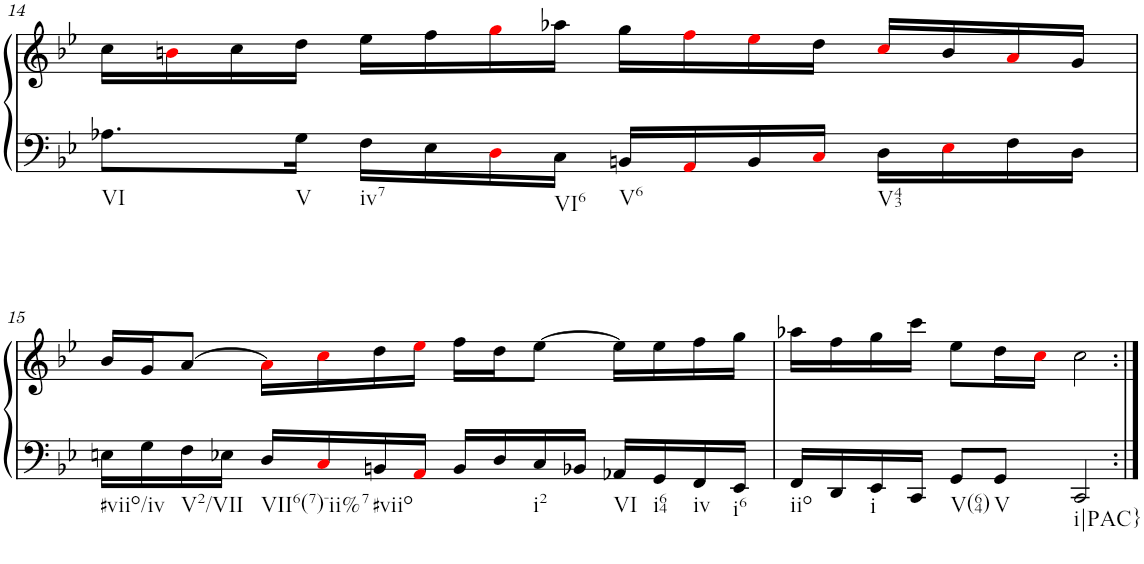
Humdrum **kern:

**kern	**kern
*part1	*part1
*staff2	*staff1
*I"unbenannt2	*
!!LO:PB:g=z
*clefF4	*clefG2
*k[b-e-]	*k[b-e-]
*M4/4	*M4/4
=14	=14
!LO:TX:b:t=VI	!
8.A-X\L	16cc\LL
.	16bni\
.	16cc\
!LO:TX:b:t=V	!
16G\Jk	16dd\JJ
!LO:TX:b:t=iv7	!
16F\LL	16ee-\LL
16E-\	16ff\
16Di\	16ggi\
!LO:TX:b:t=VI6	!
16C\JJ	16aa-X\JJ
!LO:TX:b:t=V6	!
16BBn/LL	16gg\LL
16AAi/	16ffi\
16BB/	16ee-i\
16Ci/JJ	16dd\JJ
!LO:TX:b:t=V43	!
16D\LL	16cci/LL
16E-i\	16b/
16F\	16ai/
16D\JJ	16g/JJ
!!LO:LB:g=z
=15	=15
!LO:TX:b:t=#viio/iv	!
16En\LL	16b-/LL
16G\	16g/J
!LO:TX:b:t=V2/VII	!
16F\	[8a/J
16E-X\JJ	.
!LO:TX:b:t=VII6(7)-ii%7	!
16D/LL	16ai\LL]
16Ci/	16cci\
!LO:TX:b:t=#viio	!
16BBn/	16dd\
16AAi/JJ	16ee-i\JJ
16BB/LL	16ff\LL
16D/	16dd\J
!LO:TX:b:t=i2	!
16C/	[8ee-\J
16BB-X/JJ	.
!LO:TX:b:t=VI	!
16AA-X/LL	16ee-\LL]
!LO:TX:b:t=i64	!
16GG/	16ee-\
!LO:TX:b:t=iv	!
16FF/	16ff\
!LO:TX:b:t=i6	!
16EE-/JJ	16gg\JJ
=16	=16
!LO:TX:b:t=iio	!
16FF/LL	16aa-X\LL
16DD/	16ff\
!LO:TX:b:t=i	!
16EE-/	16gg\
16CC/JJ	16ccc\JJ
!LO:TX:b:t=V(64)	!
8GG/L	8ee-\L
!LO:TX:b:t=V	!
8GG/J	16dd\L
.	16cci\JJ
!LO:TX:b:t=i|PAC}	!
2CC/	2cc\
=:|!	=:|!
*-	*-
